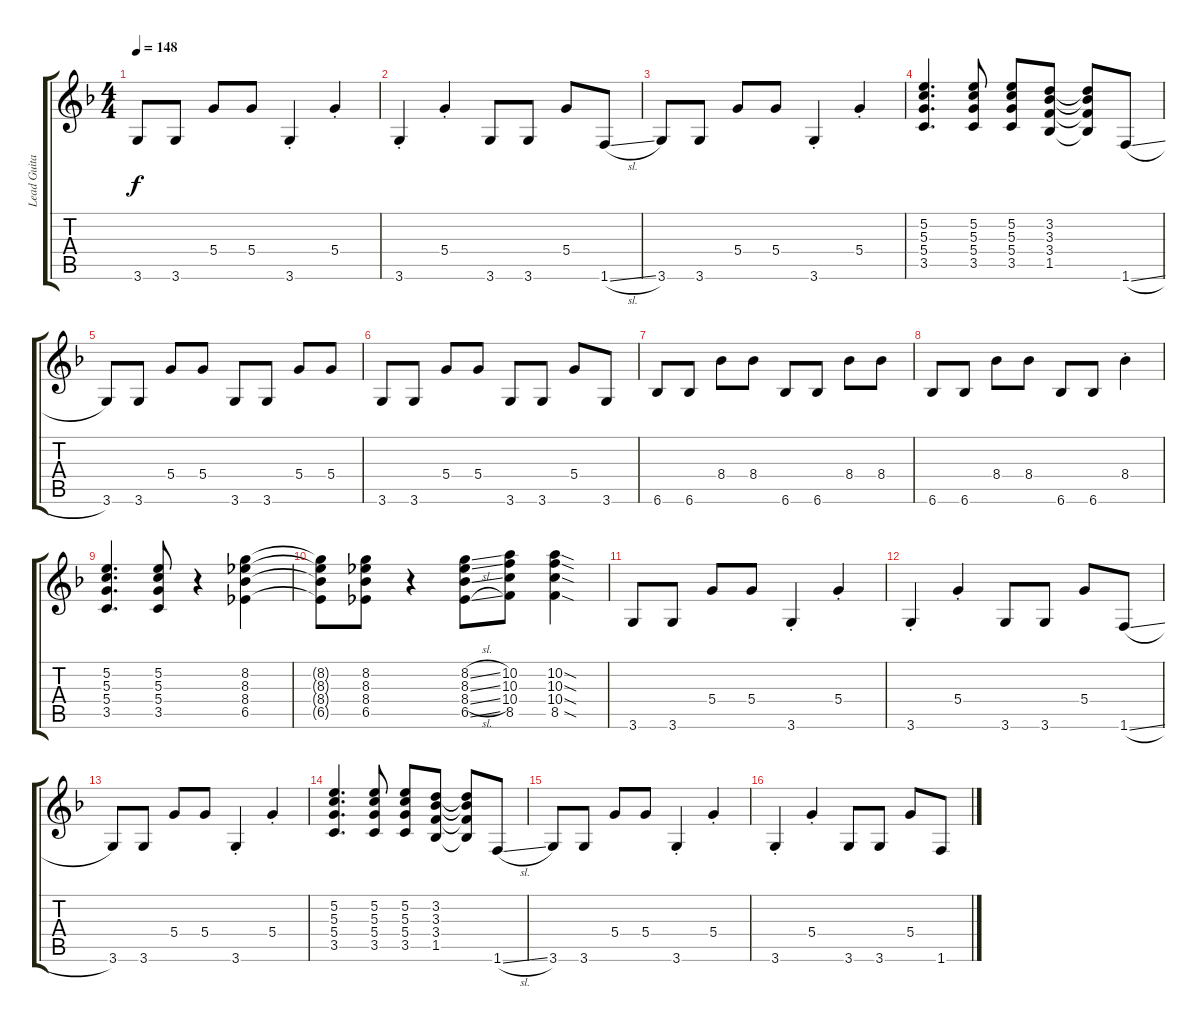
\track ("Lead Guitar" "Lead Guita") {instrument overdrivenguitar}
\staff {score tabs}
\tuning (E4 B3 G3 D3 A2 E2) {hide}
\ts (4 4)
\tempo 148
\clef g2
\ks f
3.6.8{dy f} 3.6.8 5.4.8 5.4.8 3.6{st}.4 5.4{st}.4 |
3.6{st}.4 5.4{st}.4 3.6.8 3.6.8 5.4.8 1.6{sl}.8 |
3.6.8 3.6.8 5.4.8 5.4.8 3.6{st}.4 5.4{st}.4 |
(5.2 5.3 5.4 3.5).4{d} (5.2 5.3 5.4 3.5).8 (5.2 5.3 5.4 3.5).8 (3.2 3.3 3.4 1.5).8 (3.2{t} 3.3{t} 3.4{t} 1.5{t}).8 1.6{sl}.8 |
3.6.8 3.6.8 5.4.8 5.4.8 3.6.8 3.6.8 5.4.8 5.4.8 |
3.6.8 3.6.8 5.4.8 5.4.8 3.6.8 3.6.8 5.4.8 3.6.8 |
6.6.8 6.6.8 8.4.8 8.4.8 6.6.8 6.6.8 8.4.8 8.4.8 |
6.6.8 6.6.8 8.4.8 8.4.8 6.6.8 6.6.8 8.4{st}.4 |
(5.2 5.3 5.4 3.5).4{d} (5.2 5.3 5.4 3.5).8 r.4 (8.2 8.3 8.4 6.5).4 |
(8.2{t} 8.3{t} 8.4{t} 6.5{t}).8 (8.2 8.3 8.4 6.5).8 r.4 (8.2{sl} 8.3{sl} 8.4{sl} 6.5{sl}).8 (10.2 10.3 10.4 8.5).8 (10.2{sod} 10.3{sod} 10.4{sod} 8.5{sod}).4 |
3.6.8 3.6.8 5.4.8 5.4.8 3.6{st}.4 5.4{st}.4 |
3.6{st}.4 5.4{st}.4 3.6.8 3.6.8 5.4.8 1.6{sl}.8 |
3.6.8 3.6.8 5.4.8 5.4.8 3.6{st}.4 5.4{st}.4 |
(5.2 5.3 5.4 3.5).4{d} (5.2 5.3 5.4 3.5).8 (5.2 5.3 5.4 3.5).8 (3.2 3.3 3.4 1.5).8 (3.2{t} 3.3{t} 3.4{t} 1.5{t}).8 1.6{sl}.8 |
3.6.8 3.6.8 5.4.8 5.4.8 3.6{st}.4 5.4{st}.4 |
3.6{st}.4 5.4{st}.4 3.6.8 3.6.8 5.4.8 1.6{sl}.8
